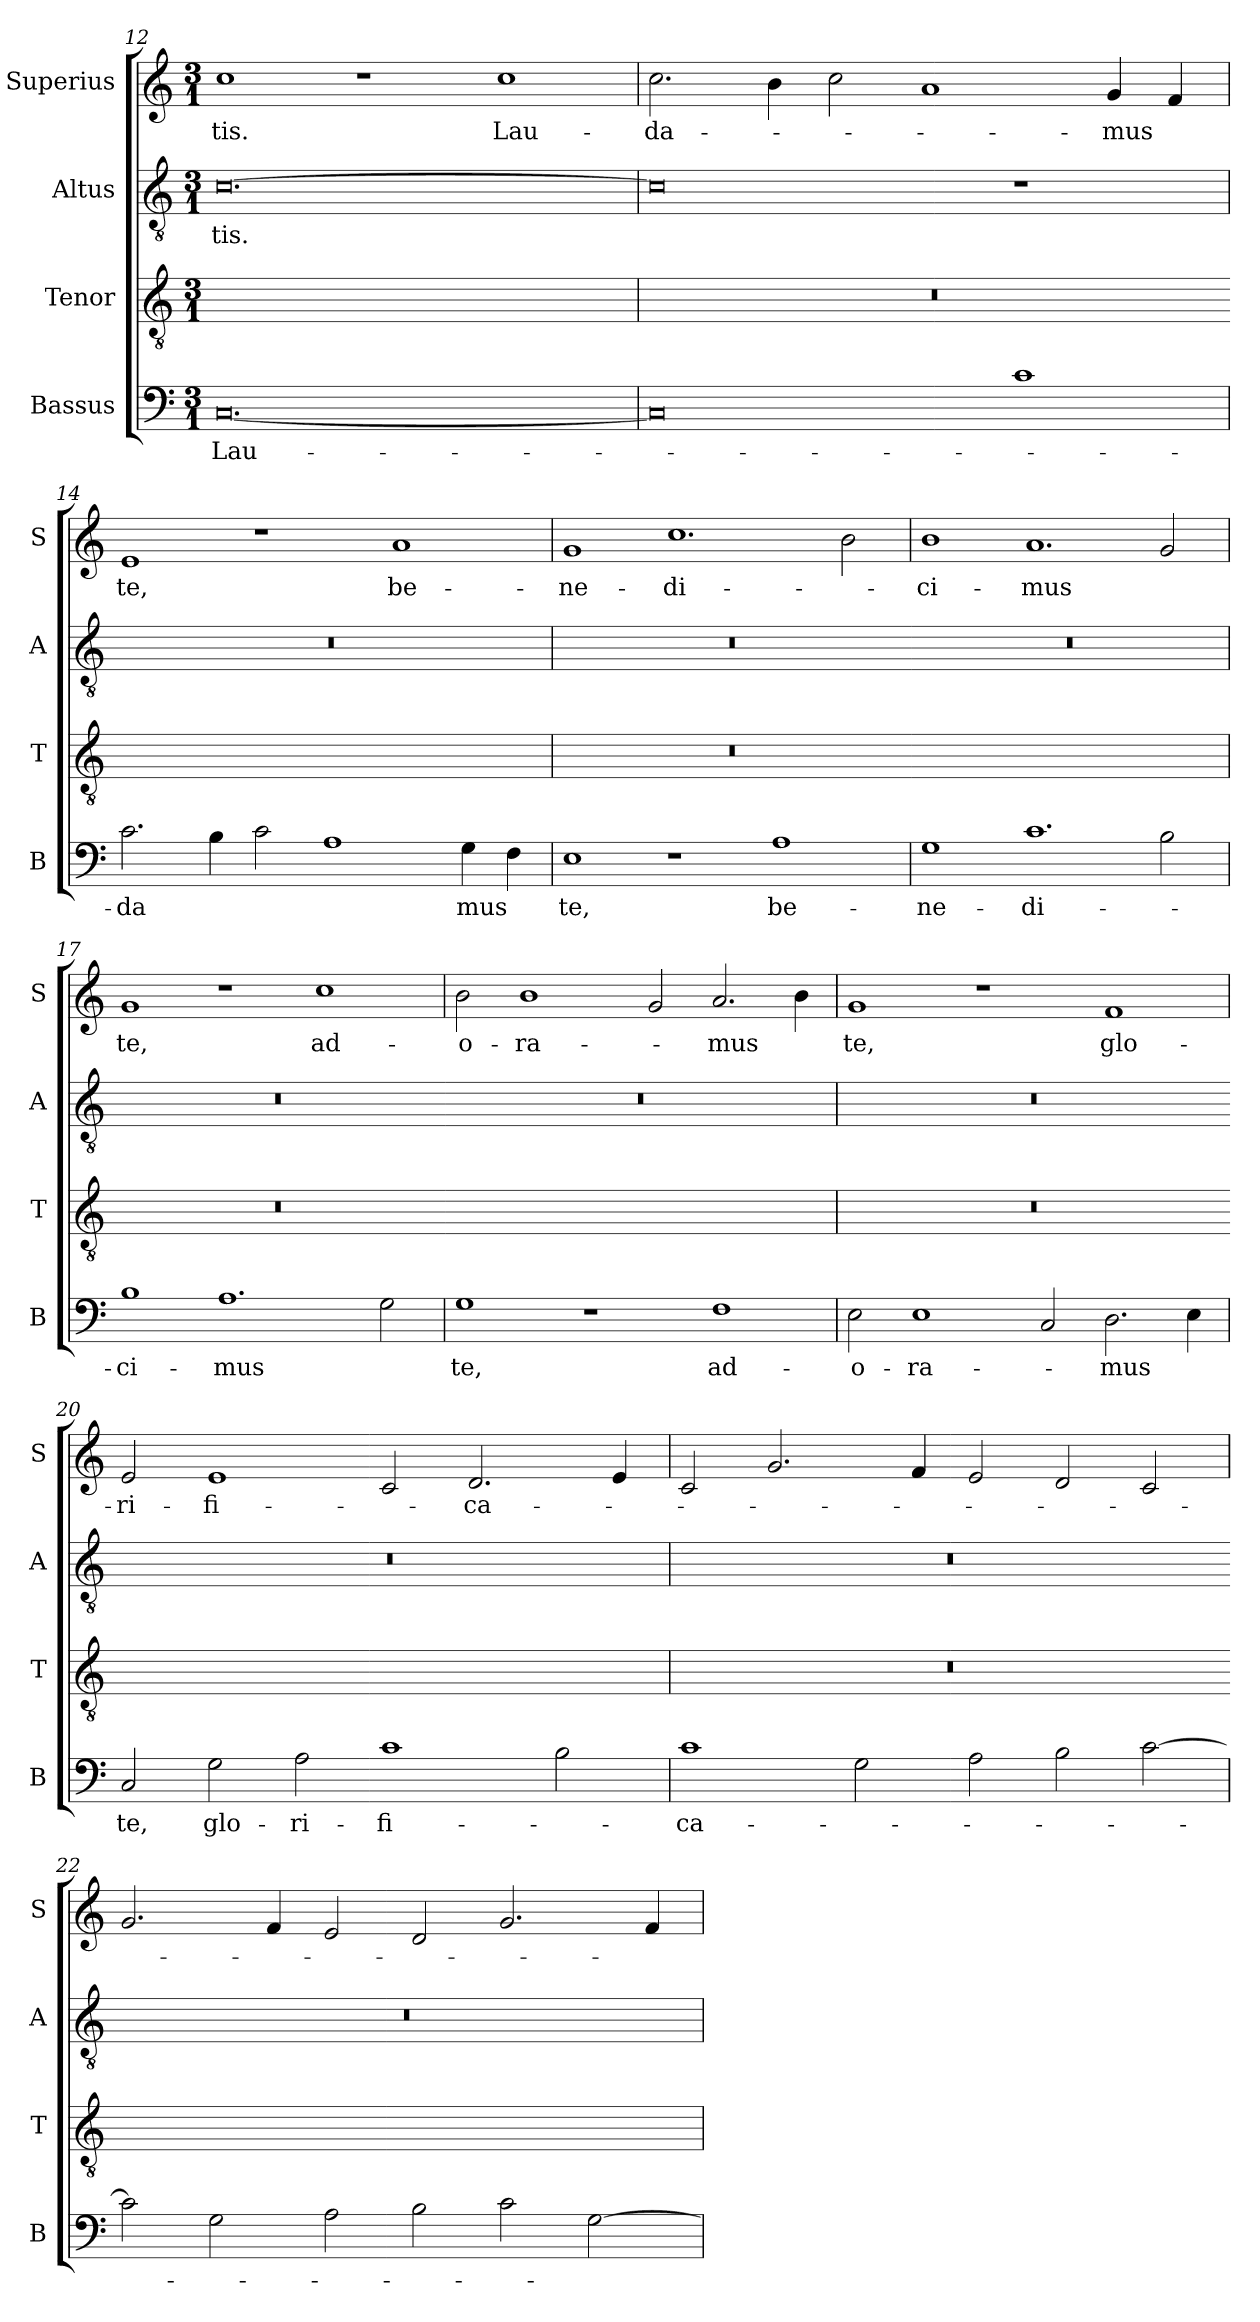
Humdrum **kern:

**kern	**text	**kern	**kern	**text	**kern	**text
*part4	*part4	*part3	*part2	*part2	*part1	*part1
*staff4	*staff4	*staff3	*staff2	*staff2	*staff1	*staff1
*I"Bassus	*	*I"Tenor	*I"Altus	*	*I"Superius	*
*I'B	*	*I'T	*I'A	*	*I'S	*
*clefF4	*	*clefGv2	*clefGv2	*	*clefG2	*
*k[]	*	*k[]	*k[]	*	*k[]	*
*M3/1	*	*M3/1	*M3/1	*	*M3/1	*
=12	=12	=12	=12	=12	=12	=12
!	!	!LO:N:vis=1.	!	!	!	!
[0.C	Lau-	0.ryy	[0.c	-tis.	1cc	-tis.
.	.	.	.	.	1r	.
.	.	.	.	.	1cc	Lau-
=13	=13	=13	=13	=13	=13	=13
!	!	!LO:N:vis=1.	!	!	!	!
0C]	.	0.r	0c]	.	2.cc\	-da-
.	.	.	.	.	4b\	.
.	.	.	.	.	2cc\	.
.	.	.	.	.	1a	.
1c	.	.	1r	.	.	.
.	.	.	.	.	4g/	-mus
.	.	.	.	.	4f/	.
=14	=14	=14-	=14	=14	=14	=14
!	!	!LO:N:vis=1.	!	!	!	!
2.c\	-da	0.ryy	0.r	.	1e	te,
4B\	.	.	.	.	.	.
2c\	.	.	.	.	1r	.
1A	.	.	.	.	.	.
.	.	.	.	.	1a	be-
4G\	-mus	.	.	.	.	.
4F\	.	.	.	.	.	.
=15	=15	=15	=15	=15	=15	=15
!	!	!LO:N:vis=1.	!	!	!	!
1E	te,	0.r	0.r	.	1g	-ne-
1r	.	.	.	.	1.cc	-di-
1A	be-	.	.	.	.	.
.	.	.	.	.	2b\	.
=16	=16	=16-	=16	=16	=16	=16
!	!	!LO:N:vis=1.	!	!	!	!
1G	-ne-	0.ryy	0.r	.	1b	-ci-
1.c	-di-	.	.	.	1.a	-mus
2B\	.	.	.	.	2g/	.
=17	=17	=17	=17	=17	=17	=17
!	!	!LO:N:vis=1.	!	!	!	!
1B	-ci-	0.r	0.r	.	1g	te,
1.A	-mus	.	.	.	1r	.
.	.	.	.	.	1cc	ad-
2G\	.	.	.	.	.	.
=18	=18	=18-	=18	=18	=18	=18
!	!	!LO:N:vis=1.	!	!	!	!
1G	te,	0.ryy	0.r	.	2b\	-o-
.	.	.	.	.	1b	-ra-
1r	.	.	.	.	.	.
.	.	.	.	.	2g/	.
1F	ad-	.	.	.	2.a/	-mus
.	.	.	.	.	4b\	.
=19	=19	=19	=19	=19	=19	=19
!	!	!LO:N:vis=1.	!	!	!	!
2E\	-o-	0.r	0.r	.	1g	te,
1E	-ra-	.	.	.	.	.
.	.	.	.	.	1r	.
2C/	.	.	.	.	.	.
2.D\	-mus	.	.	.	1f	glo-
4E\	.	.	.	.	.	.
=20	=20	=20-	=20	=20	=20	=20
!	!	!LO:N:vis=1.	!	!	!	!
2C/	-te,	0.ryy	0.r	.	2e/	-ri-
2G\	glo-	.	.	.	1e	-fi-
2A\	-ri-	.	.	.	.	.
1c	-fi-	.	.	.	2c/	.
.	.	.	.	.	2.d/	-ca-
2B\	.	.	.	.	.	.
.	.	.	.	.	4e/	.
=21	=21	=21	=21	=21	=21	=21
!	!	!LO:N:vis=1.	!	!	!	!
1c	-ca-	0.r	0.r	.	2c/	.
.	.	.	.	.	2.g/	.
2G\	.	.	.	.	.	.
.	.	.	.	.	4f/	.
2A\	.	.	.	.	2e/	.
2B\	.	.	.	.	2d/	.
[2c\	.	.	.	.	2c/	.
=22	=22	=22-	=22	=22	=22	=22
!	!	!LO:N:vis=1.	!	!	!	!
2c\]	.	0.ryy	0.r	.	2.g/	.
2G\	.	.	.	.	.	.
.	.	.	.	.	4f/	.
2A\	.	.	.	.	2e/	.
2B\	.	.	.	.	2d/	.
2c\	.	.	.	.	2.g/	.
[2G\	.	.	.	.	.	.
.	.	.	.	.	4f/	.
=	=	=	=	=	=	=
*-	*-	*-	*-	*-	*-	*-
